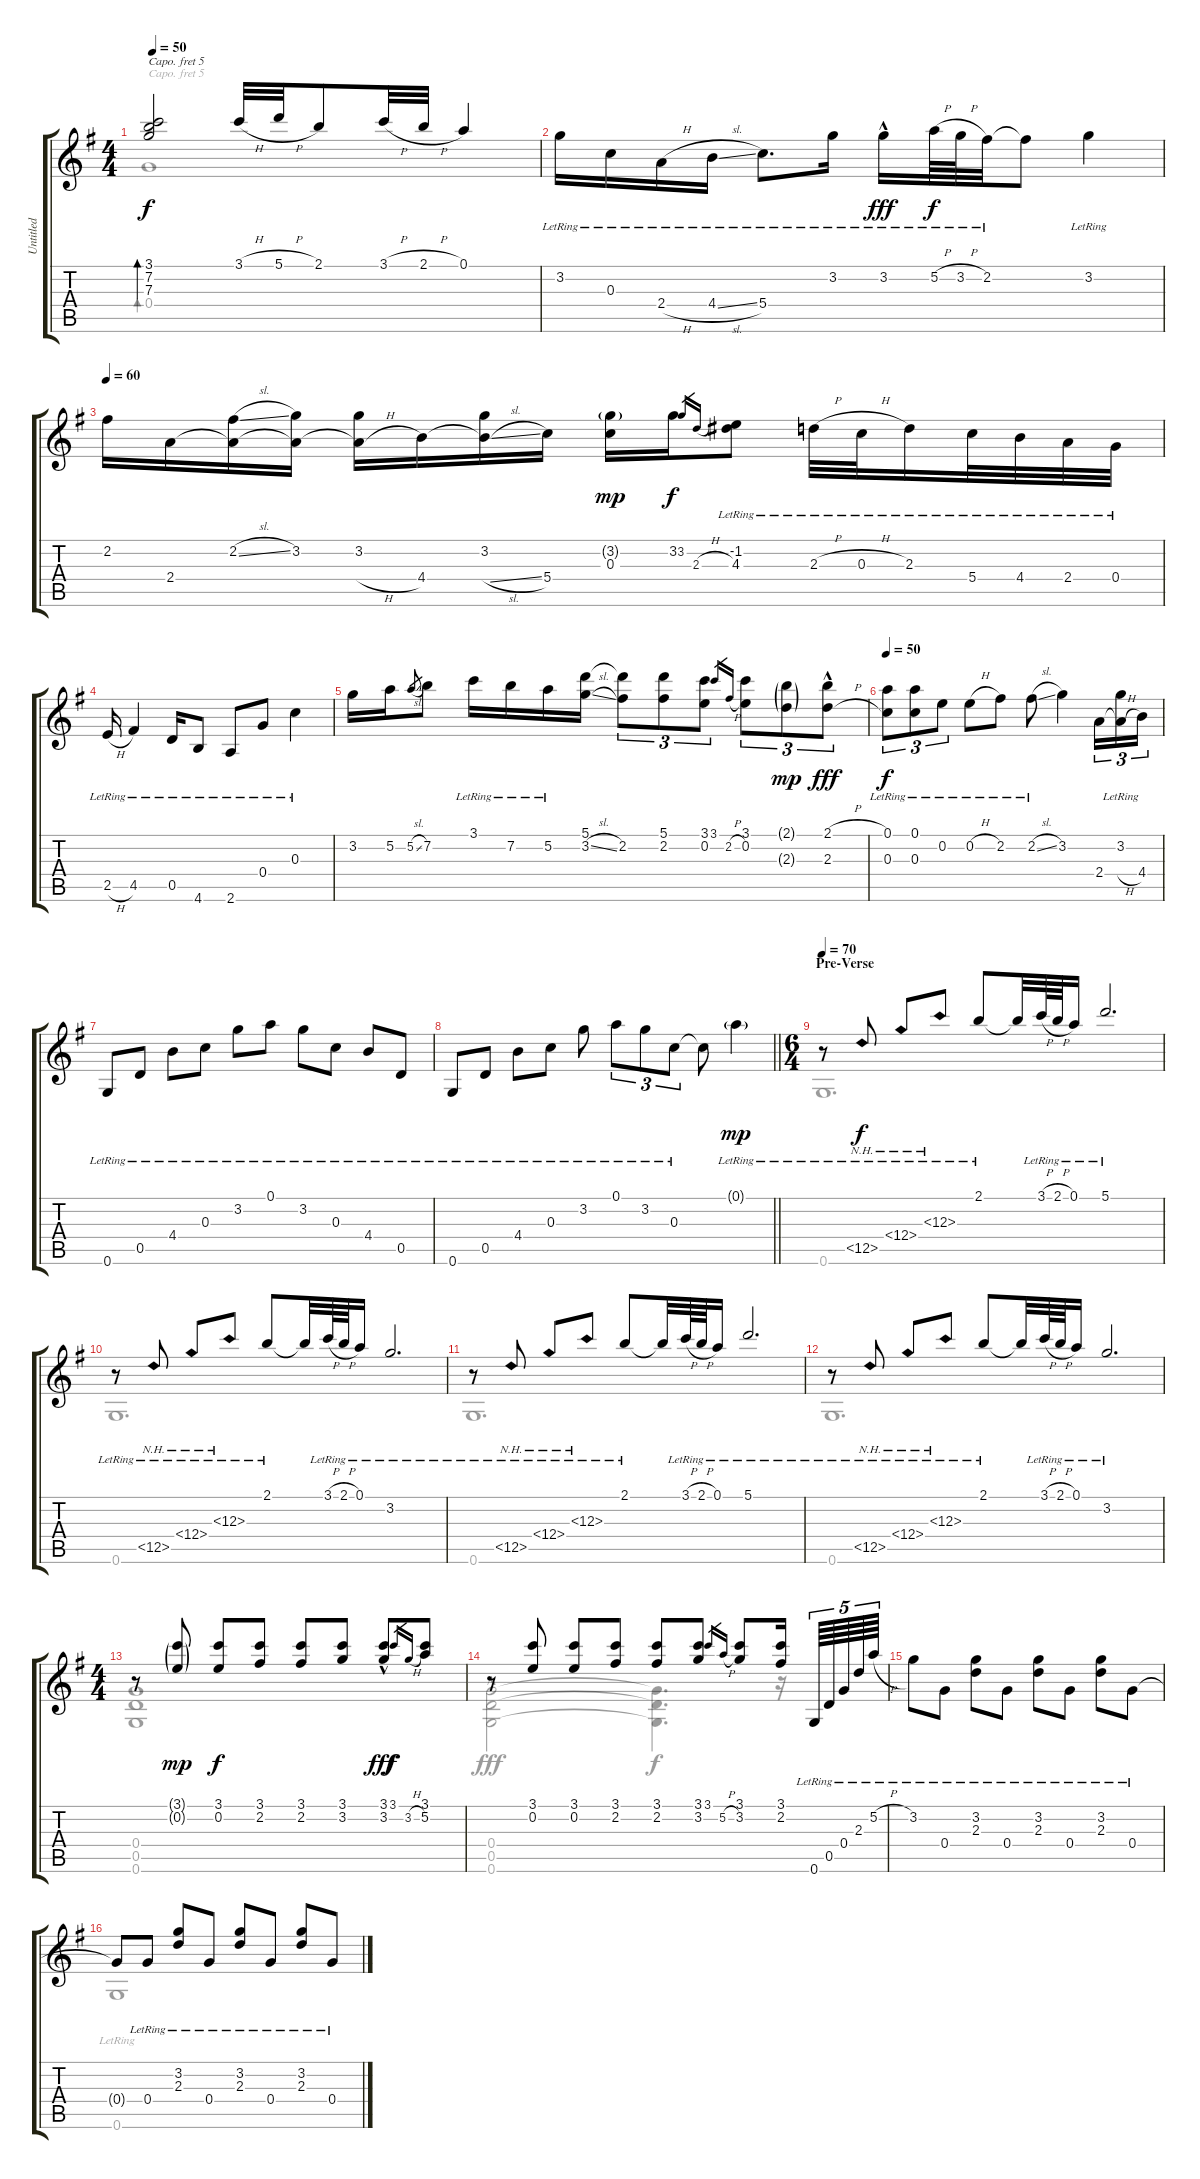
\track ("Untitled" "Untitled") {instrument acousticguitarnylon}
\staff {score tabs}
\capo 5
\tuning (E4 B3 G3 D3 A2 D2) {hide}
\voice
\ts (4 4)
\tempo 50
\clef g2
\ks g
(3.1 7.2 7.3).2{bd 30 dy f instrument acousticguitarnylon} 3.1{h}.32 5.1{h}.32 2.1.8 3.1{h}.32 2.1{h}.32 0.1.4 |
3.2{lr}.16 0.3{lr}.16 2.4{h lr}.16 4.4{sl lr}.16 5.4{lr}.8{d} 3.2{lr}.16 3.2{hac lr}.16{dy fff} 5.2{h lr}.64{dy f} 3.2{h lr}.64 2.2{lr}.32 2.2{t}.8 3.2{lr}.4 |
\tempo 60
2.2.16 2.4.16 (2.2{sl} 2.4{t}).16 (3.2 2.4{t}).16 (3.2 2.4{h t}).16 4.4.16 (3.2 4.4{sl t}).16 5.4.16 (3.2{g} 0.3).16{dy mp} 3.2.16{dy f} 3.2.16{gr} 2.3{h}.16{gr} (-1.2 4.3{lr}).8 2.3{h lr}.32 0.3{h lr}.32 2.3{lr}.16 5.4{lr}.32 4.4{lr}.32 2.4{lr}.32 0.4{lr}.32 |
2.5{h lr}.16 4.5{lr}.4 0.5{lr}.16 4.6{lr}.8 2.6{lr}.8 0.4{lr}.8 0.3{lr}.4 |
3.2.16 5.2.16 5.2{sl}.8{gr} 7.2.8 3.1{lr}.16 7.2{lr}.16 5.2{lr}.16 (5.1 3.2{sl}).16 (5.1{t} 2.2).8{tu (3 2)} (5.1 2.2).8{tu (3 2)} (3.1 0.2).8{tu (3 2)} 3.1.16{gr} 2.2{h}.16{gr} (3.1 0.2).8{tu (3 2)} (2.1{g} 2.3{g}).8{tu (3 2) dy mp} (2.1{h hac} 2.3{h hac}).8{tu (3 2) dy fff} |
\tempo 50
(0.1{lr} 0.3{lr}).8{tu (3 2) dy f} (0.1{lr} 0.3{lr}).8{tu (3 2)} 0.2{lr}.8{tu (3 2)} 0.2{h lr}.8 2.2{lr}.8 2.2{sl lr}.8 3.2.4 2.4.16{tu (3 2)} (3.2{lr} 2.4{h t}).16{tu (3 2)} 4.4{lr}.16{tu (3 2)} |
0.6{lr}.8 0.5{lr}.8 4.4{lr}.8 0.3{lr}.8 3.2{lr}.8 0.1{lr}.8 3.2{lr}.8 0.3{lr}.8 4.4{lr}.8 0.5{lr}.8 |
\barLineRight lightlight
0.6{lr}.8 0.5{lr}.8 4.4{lr}.8 0.3{lr}.8 3.2{lr}.8 0.1{lr}.8{tu (3 2)} 3.2{lr}.8{tu (3 2)} 0.3{lr}.8{tu (3 2)} 0.3{t}.8 0.1{g lr}.4{dy mp} |
\ts (6 4)
\section ("" "Pre-Verse")
\tempo 70
r.8 12.5{nh lr}.8{dy f} 12.4{nh lr}.8 12.3{nh lr}.8 2.1{lr}.8 2.1{t}.32 3.1{h lr}.64 2.1{h lr}.64 0.1{lr}.16 5.1{lr}.2{d} |
r.8 12.5{nh lr}.8 12.4{nh lr}.8 12.3{nh lr}.8 2.1{lr}.8 2.1{t}.32 3.1{h lr}.64 2.1{h lr}.64 0.1{lr}.16 3.2{lr}.2{d} |
r.8 12.5{nh lr}.8 12.4{nh lr}.8 12.3{nh lr}.8 2.1{lr}.8 2.1{t}.32 3.1{h lr}.64 2.1{h lr}.64 0.1{lr}.16 5.1{lr}.2{d} |
r.8 12.5{nh lr}.8 12.4{nh lr}.8 12.3{nh lr}.8 2.1{lr}.8 2.1{t}.32 3.1{h lr}.64 2.1{h lr}.64 0.1{lr}.16 3.2{lr}.2{d} |
\ts (4 4)
r.8 (3.1{g} 0.2{g}).8{dy mp} (3.1 0.2).8{dy f} (3.1 2.2).8 (3.1 2.2).8 (3.1 3.2).8 (3.1{hac} 3.2{hac}).8{dy fff} 3.1.16{gr dy f} 3.2{h}.16{gr} (3.1 5.2).8 |
r.8 (3.1 0.2).8 (3.1 0.2).8 (3.1 2.2).8 (3.1 2.2).8 (3.1 3.2).8 3.1.16{gr} 5.2{h}.16{gr} (3.1 3.2).8 (3.1 2.2).16{beam splitsecondary} 0.6{lr}.64{tu (5 4)} 0.5{lr}.64{tu (5 4)} 0.4{lr}.64{tu (5 4)} 2.3{lr}.64{tu (5 4)} 5.2{h lr}.64{tu (5 4)} |
3.2{lr}.8 0.4{lr}.8 (3.2{lr} 2.3{lr}).8 0.4{lr}.8 (3.2{lr} 2.3{lr}).8 0.4{lr}.8 (3.2{lr} 2.3{lr}).8 0.4{lr}.8 |
0.4{t}.8 0.4{lr}.8 (3.2{lr} 2.3{lr}).8 0.4{lr}.8 (3.2{lr} 2.3{lr}).8 0.4{lr}.8 (3.2{lr} 2.3{lr}).8 0.4{lr}.8
\voice
\clef g2
\ottava regular
\simile none
\ks g
0.4.1{bd 30 dy f} |
|
|
|
|
|
|
\barLineRight lightlight
|
0.6.1{d} |
0.6.1{d} |
0.6.1{d} |
0.6.1{d} |
(0.4 0.5 0.6).1 |
(0.4{hac} 0.5{hac} 0.6{hac}).2{dy fff} (0.4{t} 0.5{t} 0.6{t}).4{d dy f} r.16 |
|
0.6{lr}.1
